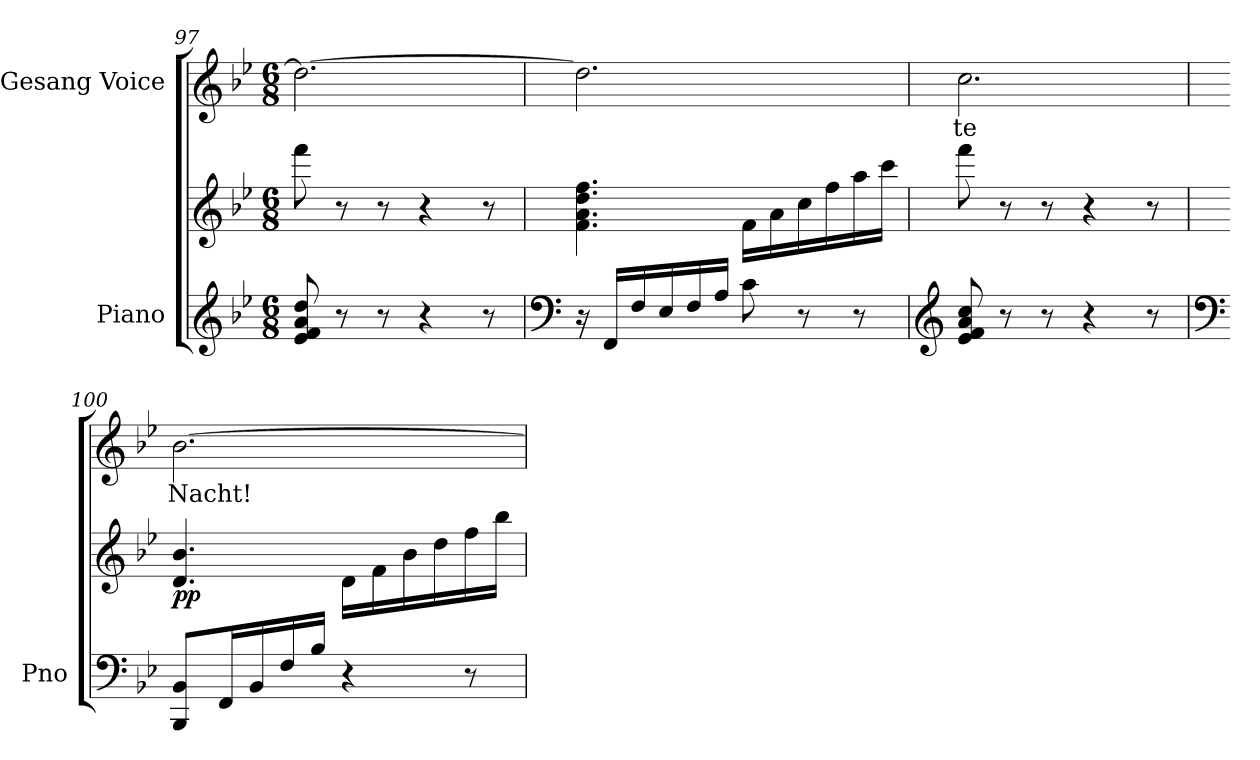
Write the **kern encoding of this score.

**kern	**kern	**dynam	**kern	**text
*part2	*part2	*part2	*part1	*part1
*staff3	*staff2	*staff2/3	*staff1	*staff1
*I"Piano	*	*	*I"Gesang Voice	*
*I'Pno	*	*	*	*
*clefG2	*clefG2	*	*clefG2	*
*k[b-e-]	*k[b-e-]	*	*k[b-e-]	*
*M6/8	*M6/8	*	*M6/8	*
=97	=97	=97	=97	=97
8e-/ 8f/ 8a/ 8dd/	8fff\	.	2.dd\_	.
8r	8r	.	.	.
8r	8r	.	.	.
4r	4r	.	.	.
8r	8r	.	.	.
=98	=98	=98	=98	=98
*clefF4	*	*	*	*
16r	4.f\ 4.a\ 4.dd\ 4.ff\	.	2.dd\]	.
(16FF/LL	.	.	.	.
16F/	.	.	.	.
16E-/	.	.	.	.
16F/	.	.	.	.
16A/JJ	.	.	.	.
8c\	16f\LL	.	.	.
.	16a\	.	.	.
8r	16cc\	.	.	.
.	16ff\	.	.	.
8r	16aa\	.	.	.
.	16ccc\JJ	.	.	.
=99	=99	=99	=99	=99
*clefG2	*	*	*	*
8e-/ 8f/ 8a/ 8cc/	8fff\)	.	2.cc\	-te
8r	8r	.	.	.
8r	8r	.	.	.
4r	4r	.	.	.
8r	8r	.	.	.
=100	=100	=100	=100	=100
*clefF4	*	*	*	*
!	!	!LO:DY:b	!	!
8BBB-/ 8BB-/L	4.d/ 4.b-/	pp	[2.b-\	Nacht!
16FF/L	.	.	.	.
16BB-/	.	.	.	.
16F/	.	.	.	.
16B-/JJ	.	.	.	.
4r	16d\LL	.	.	.
.	16f\	.	.	.
.	16b-\	.	.	.
.	16dd\	.	.	.
8r	16ff\	.	.	.
.	16bb-\JJ	.	.	.
=	=	=	=	=
*-	*-	*-	*-	*-
